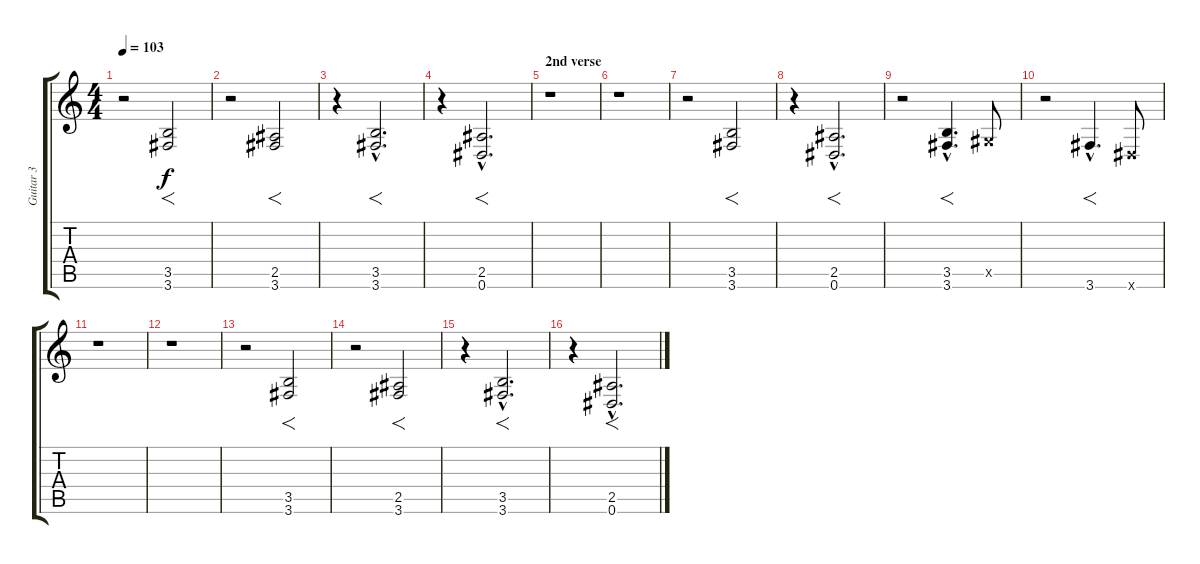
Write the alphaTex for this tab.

\track ("Guitar 3" "Guitar 3") {instrument distortionguitar}
\staff {score tabs}
\tuning (Eb4 Bb3 Gb3 Db3 Ab2 Eb2) {hide}
\ts (4 4)
\tempo 103
\clef g2
\ks c
r.2{dy f} (3.5 3.6).2{f} |
r.2 (2.5 3.6).2{f} |
r.4 (3.5{hac} 3.6{hac}).2{f d} |
r.4 (2.5{hac} 0.6{hac}).2{f d} |
\section ("" "2nd verse")
r.1 |
r.1 |
r.2 (3.5 3.6).2{f} |
r.4 (2.5{hac} 0.6{hac}).2{f d} |
r.2 (3.5{hac} 3.6{hac}).4{f d} 0.5{x}.8 |
r.2 3.6{hac}.4{f d} 0.6{x}.8 |
r.1 |
r.1 |
r.2 (3.5 3.6).2{f} |
r.2 (2.5 3.6).2{f} |
r.4 (3.5{hac} 3.6{hac}).2{f d} |
r.4 (2.5{hac} 0.6{hac}).2{f d}
